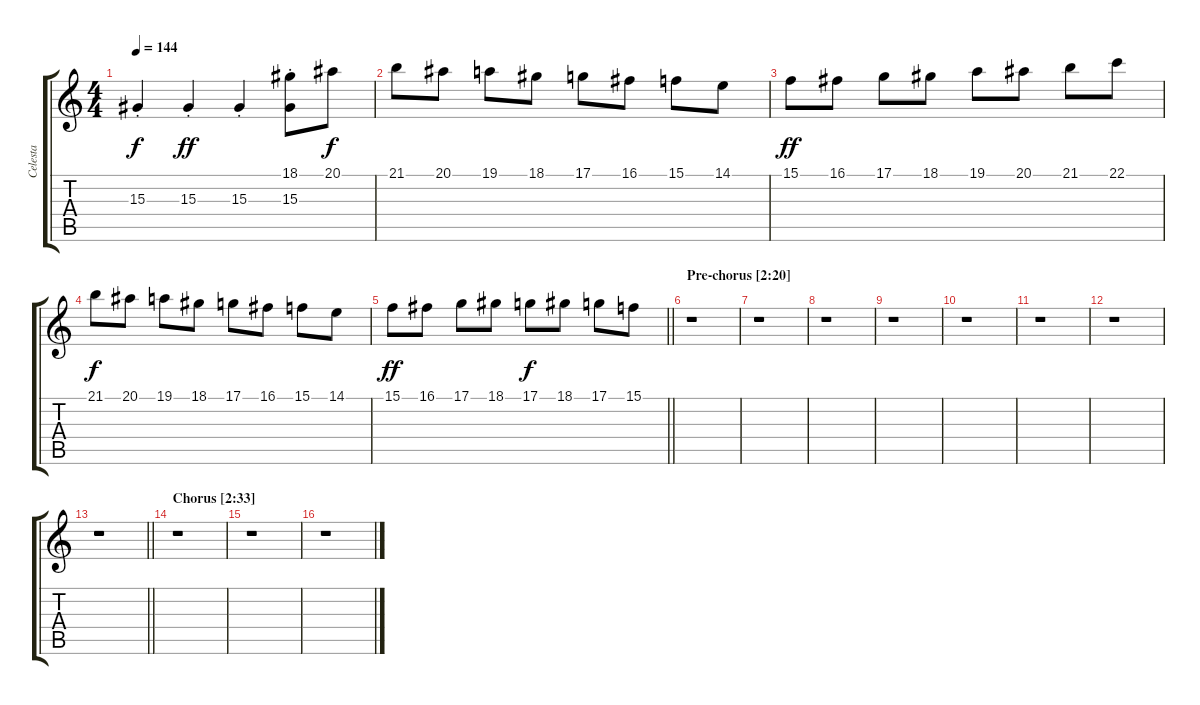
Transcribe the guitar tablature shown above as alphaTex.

\track ("Celesta" "Celesta") {instrument celesta}
\staff {score tabs}
\tuning (D4 A3 F3 C3 G2 D2) {hide}
\ts (4 4)
\tempo 144
\clef g2
\ks c
15.3{st}.4{dy f} 15.3{st}.4{dy ff} 15.3{st}.4 (18.1 15.3{st}).8 20.1.8{dy f} |
21.1.8 20.1.8 19.1.8 18.1.8 17.1.8 16.1.8 15.1.8 14.1.8 |
15.1.8{dy ff} 16.1.8 17.1.8 18.1.8 19.1.8 20.1.8 21.1.8 22.1.8 |
21.1.8{dy f} 20.1.8 19.1.8 18.1.8 17.1.8 16.1.8 15.1.8 14.1.8 |
\barLineRight lightlight
15.1.8{dy ff} 16.1.8 17.1.8 18.1.8 17.1.8{dy f} 18.1.8 17.1.8 15.1.8 |
\section ("" "Pre-chorus [2:20]")
r.1 |
r.1 |
r.1 |
r.1 |
r.1 |
r.1 |
r.1 |
\barLineRight lightlight
r.1 |
\section ("" "Chorus [2:33]")
r.1 |
r.1 |
r.1
